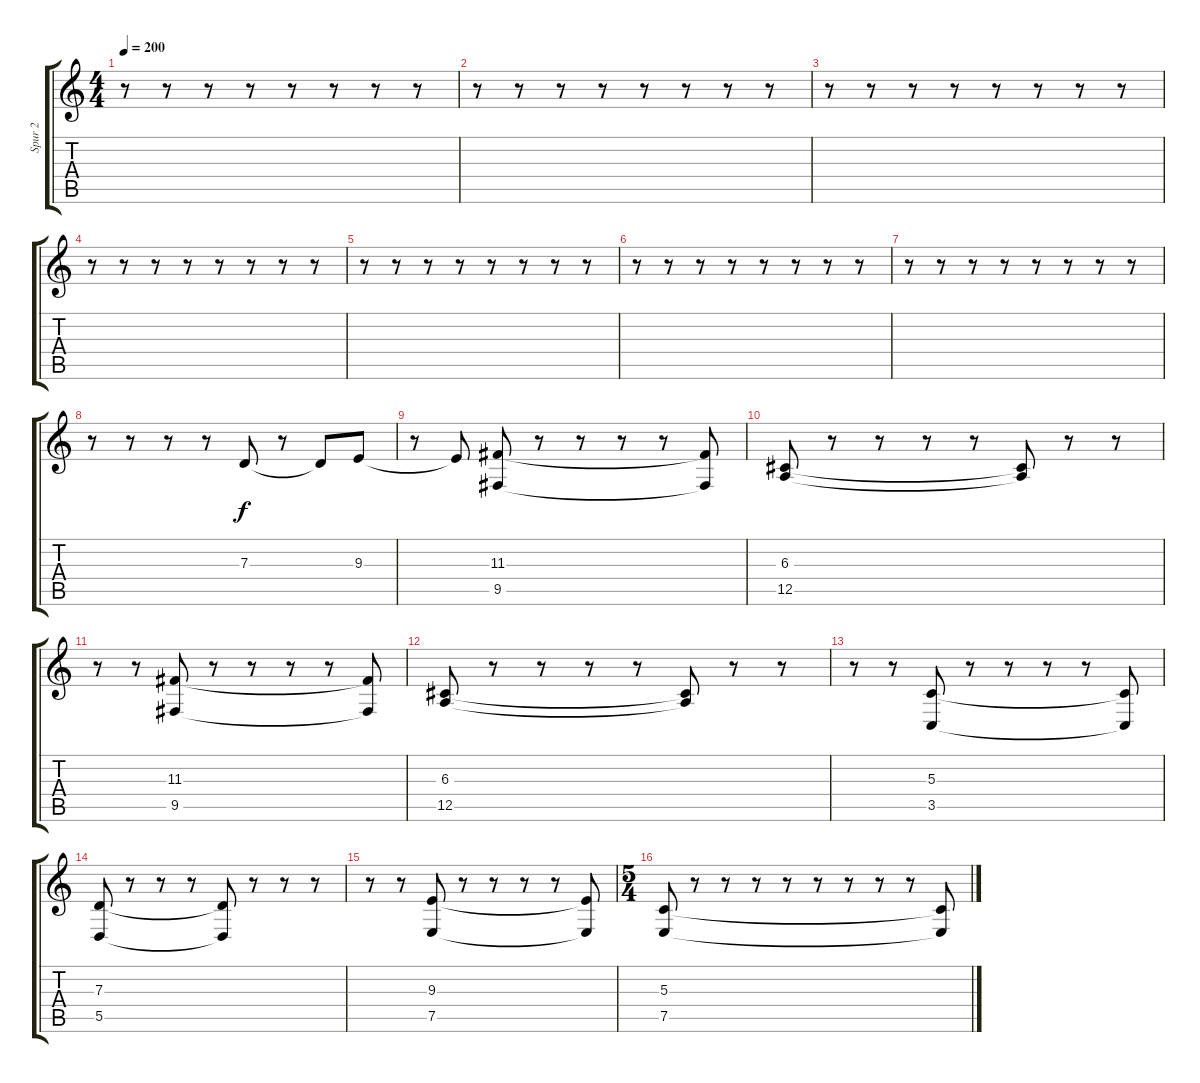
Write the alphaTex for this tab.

\track ("Spur 2" "Spur 2") {instrument acousticgrandpiano}
\staff {score tabs}
\tuning (E4 B3 G3 D3 A2 E2) {hide}
\ts (4 4)
\tempo 200
\clef g2
\ks c
r.8{dy f instrument acousticgrandpiano} r.8 r.8 r.8 r.8 r.8 r.8 r.8 |
r.8 r.8 r.8 r.8 r.8 r.8 r.8 r.8 |
r.8 r.8 r.8 r.8 r.8 r.8 r.8 r.8 |
r.8 r.8 r.8 r.8 r.8 r.8 r.8 r.8 |
r.8 r.8 r.8 r.8 r.8 r.8 r.8 r.8 |
r.8 r.8 r.8 r.8 r.8 r.8 r.8 r.8 |
r.8 r.8 r.8 r.8 r.8 r.8 r.8 r.8 |
r.8 r.8 r.8 r.8 7.3.8 r.8 7.3{t}.8 9.3.8 |
r.8 9.3{t}.8 (11.3 9.5).8 r.8 r.8 r.8 r.8 (11.3{t} 9.5{t}).8 |
(6.3 12.5).8 r.8 r.8 r.8 r.8 (6.3{t} 12.5{t}).8 r.8 r.8 |
r.8 r.8 (11.3 9.5).8 r.8 r.8 r.8 r.8 (11.3{t} 9.5{t}).8 |
(6.3 12.5).8 r.8 r.8 r.8 r.8 (6.3{t} 12.5{t}).8 r.8 r.8 |
r.8 r.8 (5.3 3.5).8 r.8 r.8 r.8 r.8 (5.3{t} 3.5{t}).8 |
(7.3 5.5).8 r.8 r.8 r.8 (7.3{t} 5.5{t}).8 r.8 r.8 r.8 |
r.8 r.8 (9.3 7.5).8 r.8 r.8 r.8 r.8 (9.3{t} 7.5{t}).8 |
\ts (5 4)
(5.3 7.5).8 r.8 r.8 r.8 r.8 r.8 r.8 r.8 r.8 (5.3{t} 7.5{t}).8
